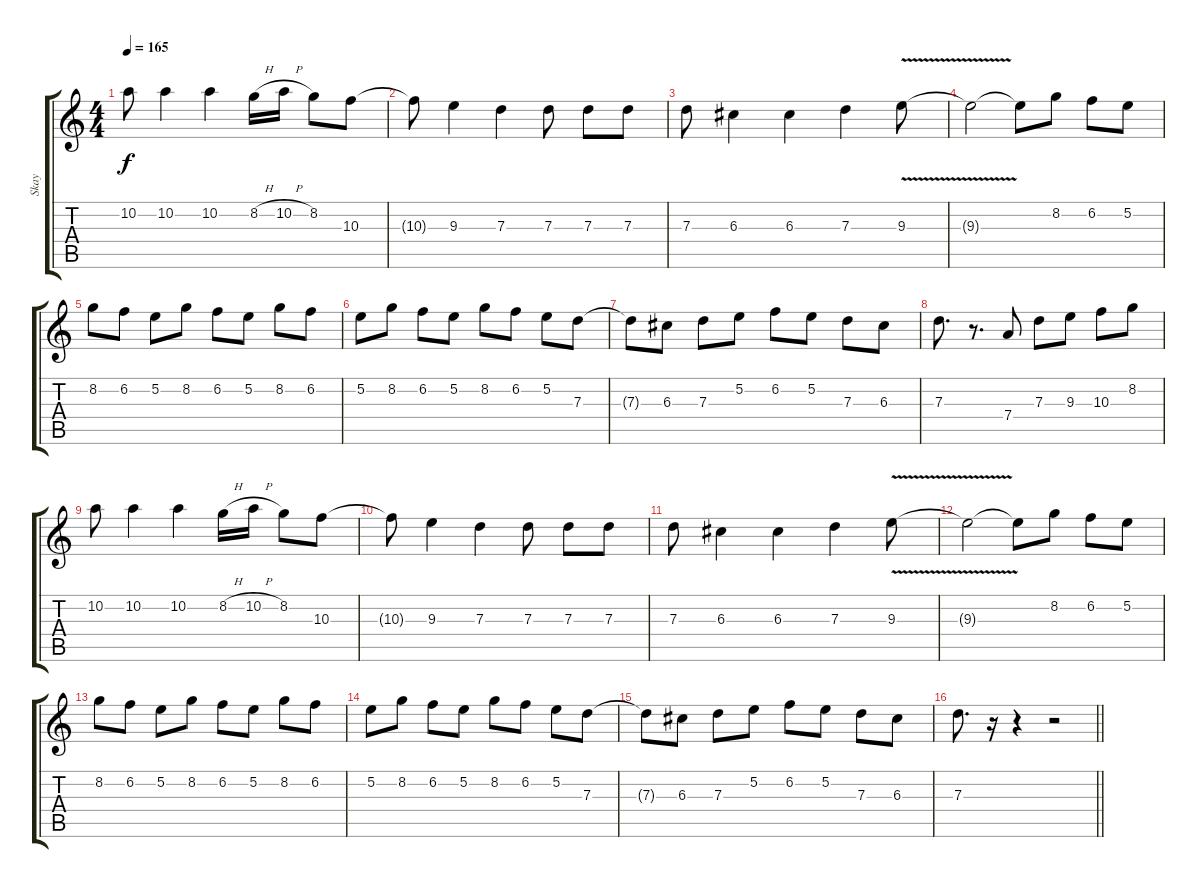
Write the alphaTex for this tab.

\track ("Skay" "Skay") {instrument electricguitarclean}
\staff {score tabs}
\tuning (E4 B3 G3 D3 A2 E2) {hide}
\ts (4 4)
\tempo 165
\clef g2
\ks c
10.2.8{dy f} 10.2.4 10.2.4 8.2{h}.16 10.2{h}.16 8.2.8 10.3.8 |
10.3{t}.8 9.3.4 7.3.4 7.3.8 7.3.8 7.3.8 |
7.3.8 6.3.4 6.3.4 7.3.4 9.3{v}.8 |
9.3{t}.2 9.3{t}.8 8.2.8 6.2.8 5.2.8 |
8.2.8 6.2.8 5.2.8 8.2.8 6.2.8 5.2.8 8.2.8 6.2.8 |
5.2.8 8.2.8 6.2.8 5.2.8 8.2.8 6.2.8 5.2.8 7.3.8 |
7.3{t}.8 6.3.8 7.3.8 5.2.8 6.2.8 5.2.8 7.3.8 6.3.8 |
7.3.8{d} r.8{d} 7.4.8 7.3.8 9.3.8 10.3.8 8.2.8 |
10.2.8 10.2.4 10.2.4 8.2{h}.16 10.2{h}.16 8.2.8 10.3.8 |
10.3{t}.8 9.3.4 7.3.4 7.3.8 7.3.8 7.3.8 |
7.3.8 6.3.4 6.3.4 7.3.4 9.3{v}.8 |
9.3{t}.2 9.3{t}.8 8.2.8 6.2.8 5.2.8 |
8.2.8 6.2.8 5.2.8 8.2.8 6.2.8 5.2.8 8.2.8 6.2.8 |
5.2.8 8.2.8 6.2.8 5.2.8 8.2.8 6.2.8 5.2.8 7.3.8 |
7.3{t}.8 6.3.8 7.3.8 5.2.8 6.2.8 5.2.8 7.3.8 6.3.8 |
\barLineRight lightlight
7.3.8{d} r.16{volume 7} r.4 r.2
